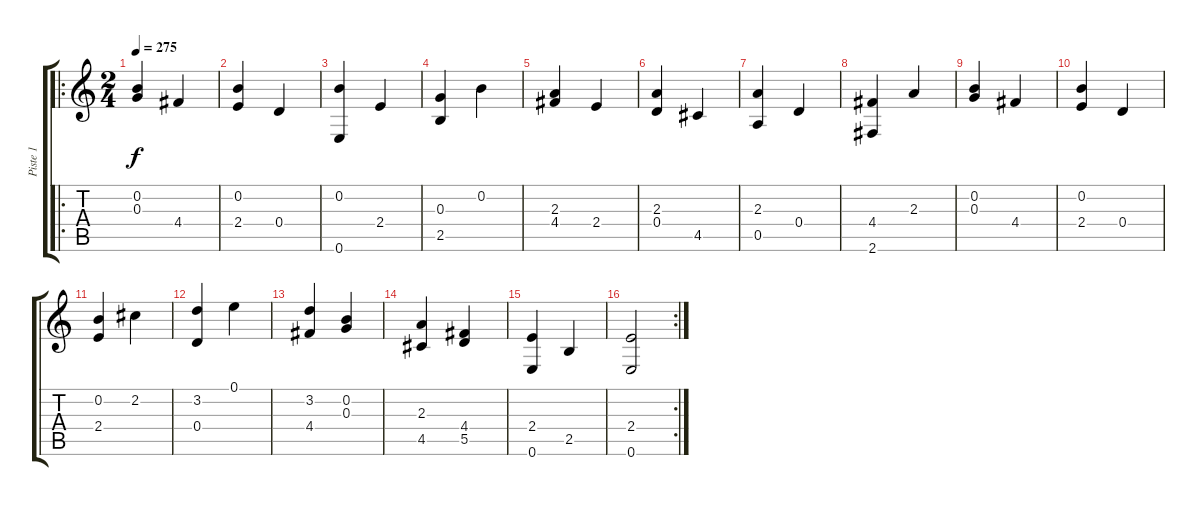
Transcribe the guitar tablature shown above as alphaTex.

\track ("Piste 1" "Piste 1") {instrument acousticguitarnylon}
\staff {score tabs}
\tuning (E4 B3 G3 D3 A2 E2) {hide}
\ro
\ts (2 4)
\tempo 275
\clef g2
\ks c
(0.2 0.3).4{dy f} 4.4.4 |
(0.2 2.4).4 0.4.4 |
(0.2 0.6).4 2.4.4 |
(0.3 2.5).4 0.2.4 |
(2.3 4.4).4 2.4.4 |
(2.3 0.4).4 4.5.4 |
(2.3 0.5).4 0.4.4 |
(4.4 2.6).4 2.3.4 |
(0.2 0.3).4 4.4.4 |
(0.2 2.4).4 0.4.4 |
(0.2 2.4).4 2.2.4 |
(3.2 0.4).4 0.1.4 |
(3.2 4.4).4 (0.2 0.3).4 |
(2.3 4.5).4 (4.4 5.5).4 |
(2.4 0.6).4 2.5.4 |
\rc 2
(2.4 0.6).2
